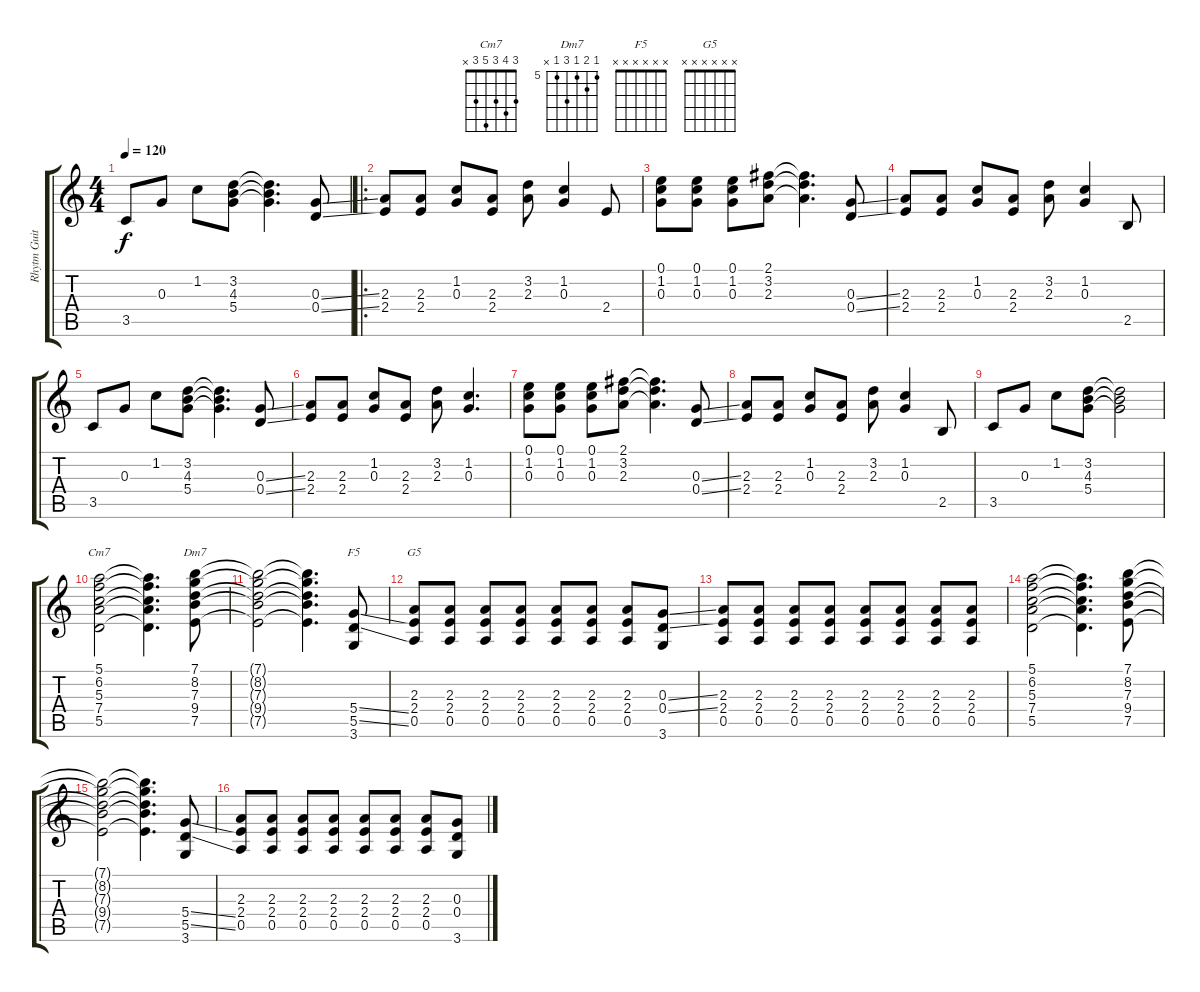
\track ("Rhytm Guitar 1" "Rhytm Guit") {instrument overdrivenguitar}
\staff {score tabs}
\tuning (E4 B3 G3 D3 A2 E2) {hide}
\chord ("Cm7" 3 4 3 5 3 x)
\chord ("Dm7" 5 6 5 7 5 x) {firstfret 5}
\chord ("F5" x x x x x x)
\chord ("G5" x x x x x x)
\ts (4 4)
\tempo 120
\clef g2
\ks c
3.5.8{dy f} 0.3.8 1.2.8 (3.2 4.3 5.4).8 (3.2{t} 4.3{t} 5.4{t}).4{d} (0.3{ss} 0.4{ss}).8 |
\ro
(2.3 2.4).8 (2.3 2.4).8 (1.2 0.3).8 (2.3 2.4).8 (3.2 2.3).8 (1.2 0.3).4 2.4.8 |
(0.1 1.2 0.3).8 (0.1 1.2 0.3).8 (0.1 1.2 0.3).8 (2.1 3.2 2.3).8 (2.1{t} 3.2{t} 2.3{t}).4{d} (0.3{ss} 0.4{ss}).8 |
(2.3 2.4).8 (2.3 2.4).8 (1.2 0.3).8 (2.3 2.4).8 (3.2 2.3).8 (1.2 0.3).4 2.5.8 |
3.5.8 0.3.8 1.2.8 (3.2 4.3 5.4).8 (3.2{t} 4.3{t} 5.4{t}).4{d} (0.3{ss} 0.4{ss}).8 |
(2.3 2.4).8 (2.3 2.4).8 (1.2 0.3).8 (2.3 2.4).8 (3.2 2.3).8 (1.2 0.3).4{d} |
(0.1 1.2 0.3).8 (0.1 1.2 0.3).8 (0.1 1.2 0.3).8 (2.1 3.2 2.3).8 (2.1{t} 3.2{t} 2.3{t}).4{d} (0.3{ss} 0.4{ss}).8 |
(2.3 2.4).8 (2.3 2.4).8 (1.2 0.3).8 (2.3 2.4).8 (3.2 2.3).8 (1.2 0.3).4 2.5.8 |
3.5.8 0.3.8 1.2.8 (3.2 4.3 5.4).8 (3.2{t} 4.3{t} 5.4{t}).2 |
(5.1 6.2 5.3 7.4 5.5).2{ch "Cm7"} (5.1{t} 6.2{t} 5.3{t} 7.4{t} 5.5{t}).4{d} (7.1 8.2 7.3 9.4 7.5).8{ch "Dm7"} |
(7.1{t} 8.2{t} 7.3{t} 9.4{t} 7.5{t}).2 (7.1{t} 8.2{t} 7.3{t} 9.4{t} 7.5{t}).4{d} (5.4{ss} 5.5{ss} 3.6).8{ch "F5"} |
(2.3 2.4 0.5).8{ch "G5"} (2.3 2.4 0.5).8 (2.3 2.4 0.5).8 (2.3 2.4 0.5).8 (2.3 2.4 0.5).8 (2.3 2.4 0.5).8 (2.3 2.4 0.5).8 (0.3{ss} 0.4{ss} 3.6).8 |
(2.3 2.4 0.5).8 (2.3 2.4 0.5).8 (2.3 2.4 0.5).8 (2.3 2.4 0.5).8 (2.3 2.4 0.5).8 (2.3 2.4 0.5).8 (2.3 2.4 0.5).8 (2.3 2.4 0.5).8 |
(5.1 6.2 5.3 7.4 5.5).2 (5.1{t} 6.2{t} 5.3{t} 7.4{t} 5.5{t}).4{d} (7.1 8.2 7.3 9.4 7.5).8 |
(7.1{t} 8.2{t} 7.3{t} 9.4{t} 7.5{t}).2 (7.1{t} 8.2{t} 7.3{t} 9.4{t} 7.5{t}).4{d} (5.4{ss} 5.5{ss} 3.6).8 |
(2.3 2.4 0.5).8 (2.3 2.4 0.5).8 (2.3 2.4 0.5).8 (2.3 2.4 0.5).8 (2.3 2.4 0.5).8 (2.3 2.4 0.5).8 (2.3 2.4 0.5).8 (0.3{ss} 0.4{ss} 3.6).8
